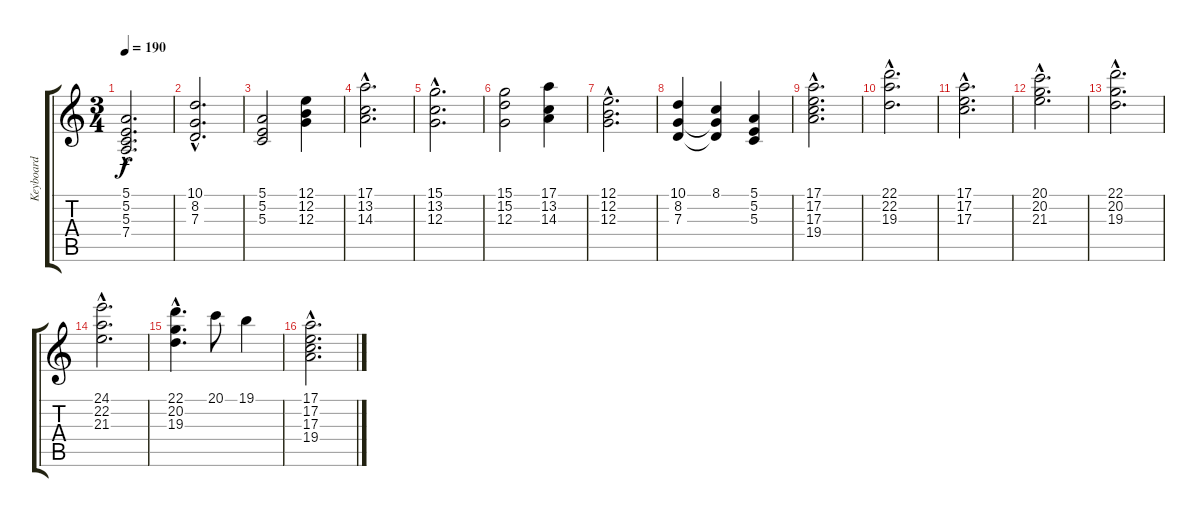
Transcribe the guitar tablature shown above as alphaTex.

\track ("Keyboard" "Keyboard") {instrument stringensemble1}
\staff {score tabs}
\tuning (E4 B3 G3 D3 A2 E2) {hide}
\ts (3 4)
\tempo 190
\clef g2
\ks c
(5.1{hac} 5.2{hac} 5.3{hac} 7.4{hac}).2{d dy f} |
(10.1{hac} 8.2{hac} 7.3{hac}).2{d} |
(5.1 5.2 5.3).2 (12.1 12.2 12.3).4 |
(17.1{hac} 13.2{hac} 14.3{hac}).2{d} |
(15.1{hac} 13.2{hac} 12.3{hac}).2{d} |
(15.1 15.2 12.3).2 (17.1 13.2 14.3).4 |
(12.1{hac} 12.2{hac} 12.3{hac}).2{d} |
(10.1 8.2 7.3).4 (8.1 8.2{t} 7.3{t}).4 (5.1 5.2 5.3).4 |
(17.1{hac} 17.2{hac} 17.3{hac} 19.4{hac}).2{d} |
(22.1{hac} 22.2{hac} 19.3{hac}).2{d} |
(17.1{hac} 17.2{hac} 17.3{hac}).2{d} |
(20.1{hac} 20.2{hac} 21.3{hac}).2{d} |
(22.1{hac} 20.2{hac} 19.3{hac}).2{d} |
(24.1{hac} 22.2{hac} 21.3{hac}).2{d} |
(22.1{hac} 20.2{hac} 19.3{hac}).4{d} 20.1.8 19.1.4 |
(17.1{hac} 17.2{hac} 17.3{hac} 19.4{hac}).2{d}
